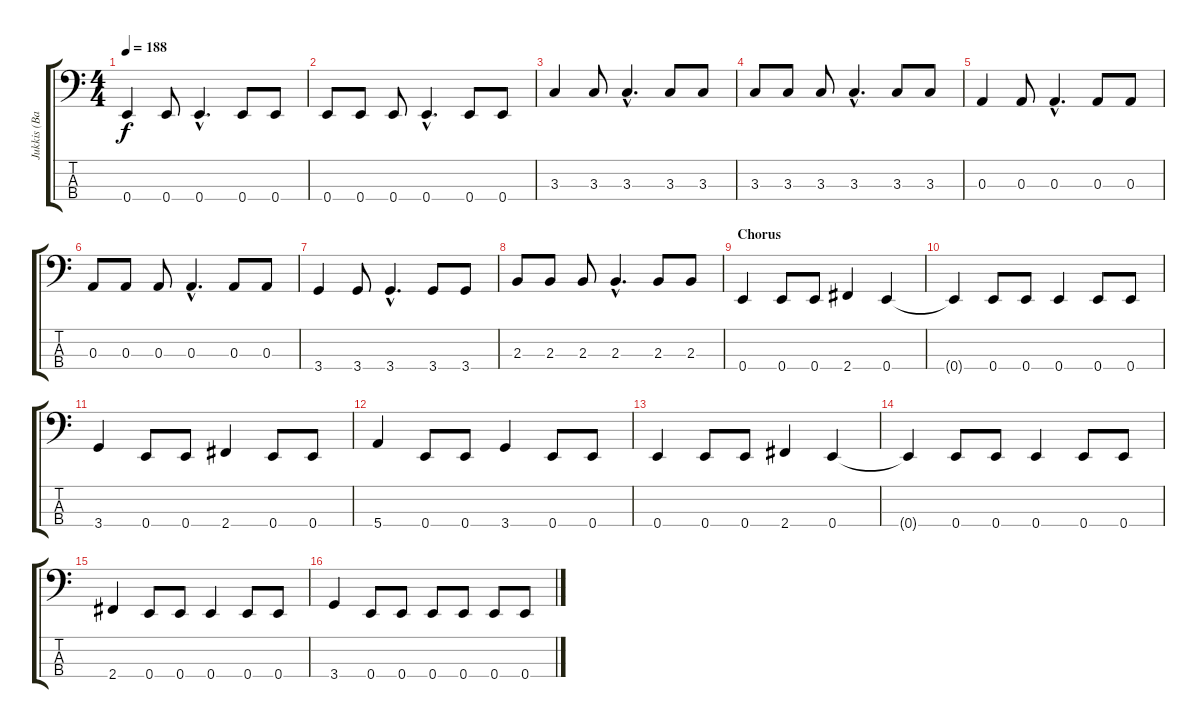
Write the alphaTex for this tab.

\track ("Jukkis (Bass)" "Jukkis (Ba") {instrument electricbassfinger}
\staff {score tabs}
\tuning (G2 D2 A1 E1) {hide}
\ts (4 4)
\tempo 188
\clef f4
\ks c
0.4.4{dy f} 0.4.8 0.4{hac}.4{d} 0.4.8 0.4.8 |
0.4.8 0.4.8 0.4.8 0.4{hac}.4{d} 0.4.8 0.4.8 |
3.3.4 3.3.8 3.3{hac}.4{d} 3.3.8 3.3.8 |
3.3.8 3.3.8 3.3.8 3.3{hac}.4{d} 3.3.8 3.3.8 |
0.3.4 0.3.8 0.3{hac}.4{d} 0.3.8 0.3.8 |
0.3.8 0.3.8 0.3.8 0.3{hac}.4{d} 0.3.8 0.3.8 |
3.4.4 3.4.8 3.4{hac}.4{d} 3.4.8 3.4.8 |
2.3.8 2.3.8 2.3.8 2.3{hac}.4{d} 2.3.8 2.3.8 |
\section ("" "Chorus")
0.4.4 0.4.8 0.4.8 2.4.4 0.4.4 |
0.4{t}.4 0.4.8 0.4.8 0.4.4 0.4.8 0.4.8 |
3.4.4 0.4.8 0.4.8 2.4.4 0.4.8 0.4.8 |
5.4.4 0.4.8 0.4.8 3.4.4 0.4.8 0.4.8 |
0.4.4 0.4.8 0.4.8 2.4.4 0.4.4 |
0.4{t}.4 0.4.8 0.4.8 0.4.4 0.4.8 0.4.8 |
2.4.4 0.4.8 0.4.8 0.4.4 0.4.8 0.4.8 |
3.4.4 0.4.8 0.4.8 0.4.8 0.4.8 0.4.8 0.4.8
